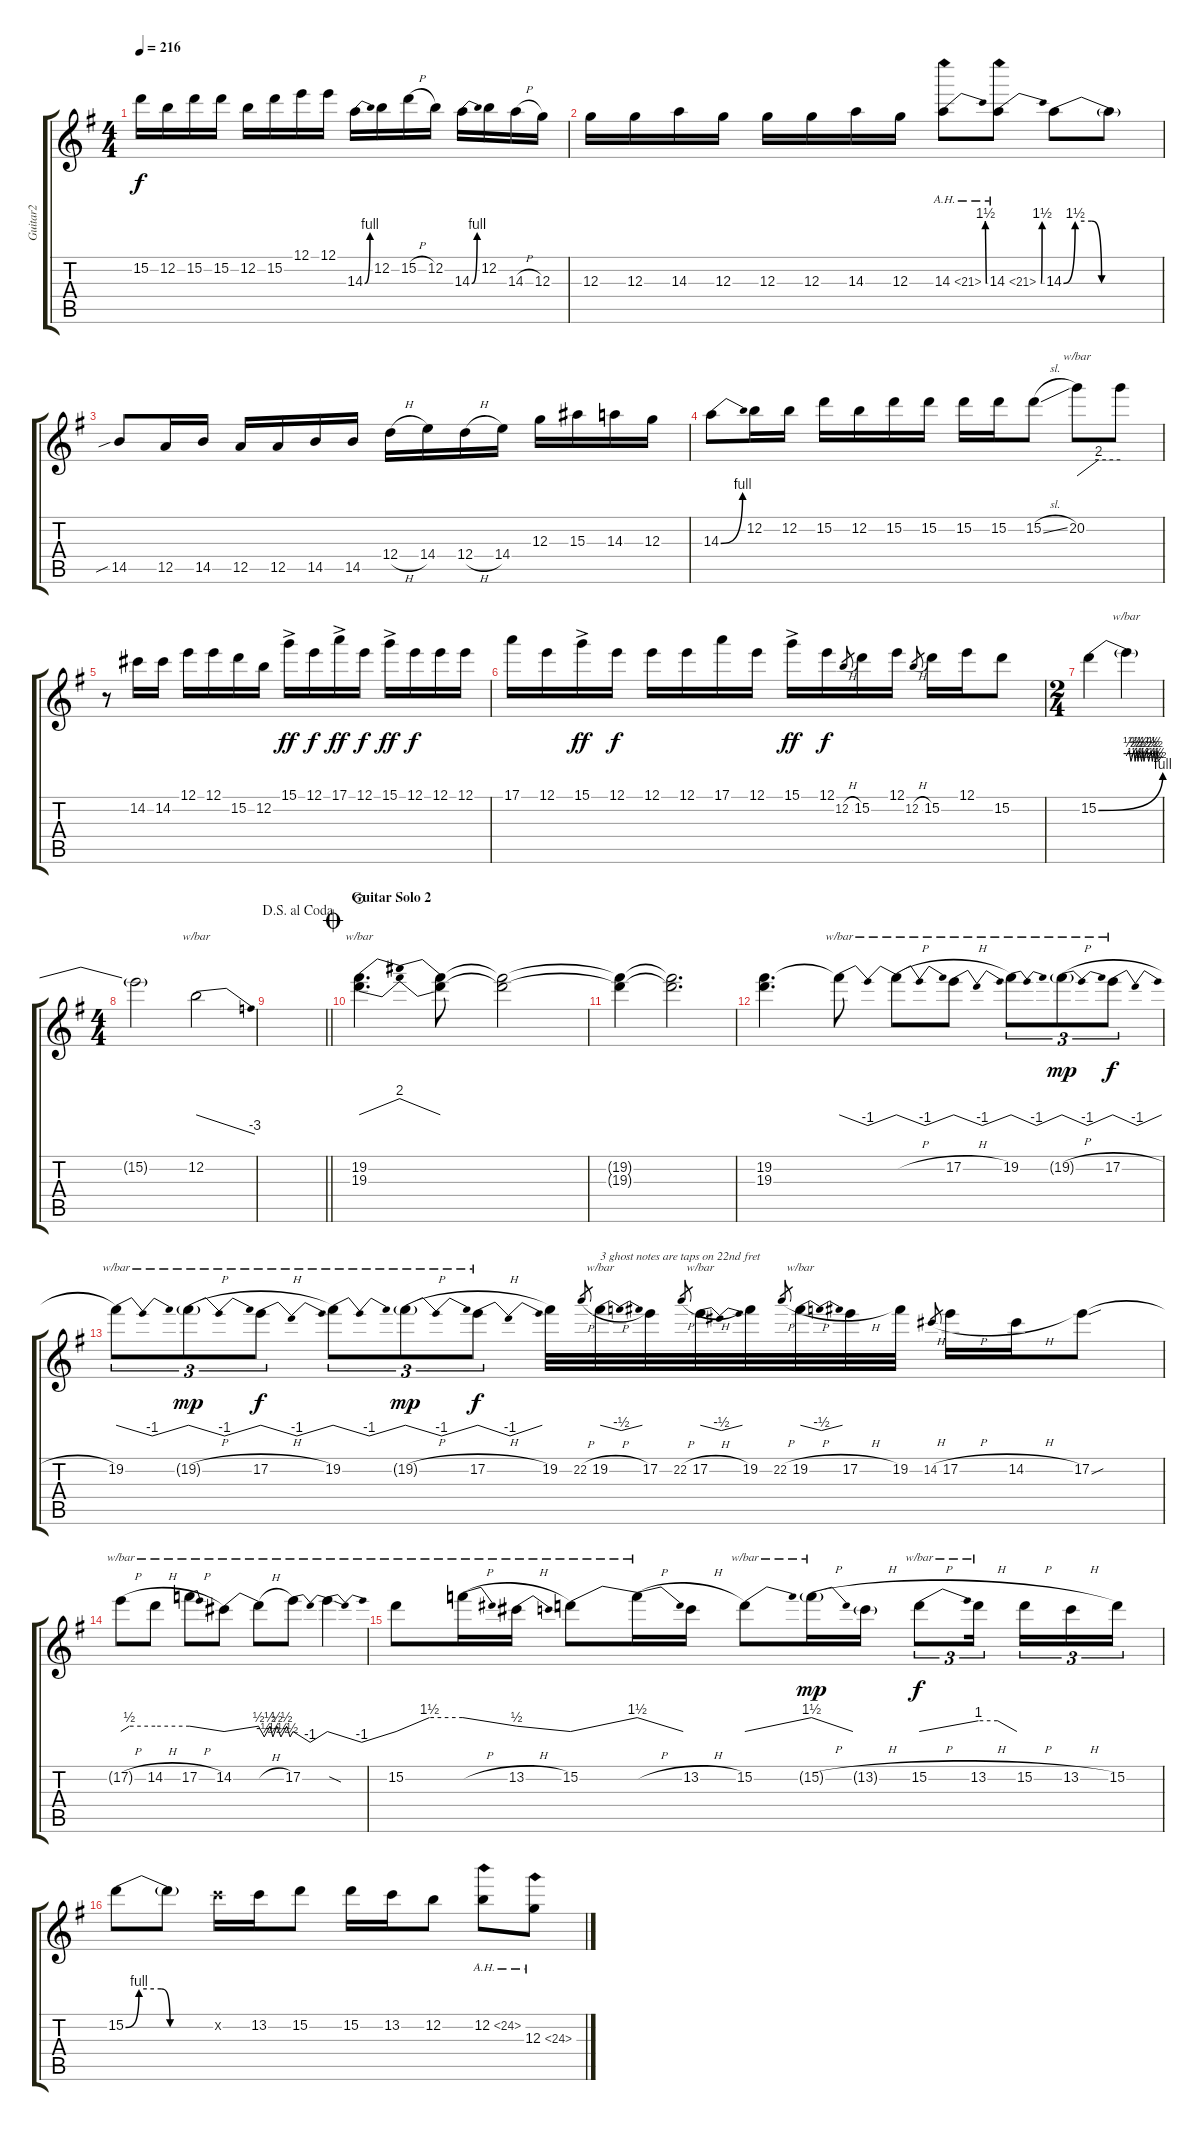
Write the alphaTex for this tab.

\track ("Guitar2" "Guitar2") {instrument distortionguitar}
\staff {score tabs}
\tuning (E4 B3 G3 D3 A2 E2) {hide}
\ts (4 4)
\tempo 216
\clef g2
\ks eminor
15.2.16{dy f} 12.2.16 15.2.16 15.2.16 12.2.16 15.2.16 12.1.16 12.1.16 14.3{be (bend 0 0 60 4)}.16 12.2.16 15.2{h}.16 12.2.16 14.3{be (bend 0 0 60 4)}.16 12.2.16 14.3{h}.16 12.3.16 |
12.3.16 12.3.16 14.3.16 12.3.16 12.3.16 12.3.16 14.3.16 12.3.16 14.3{be (bend 0 0 60 6) ah 7}.8 14.3{be (bend 0 0 60 6) ah 7}.8 14.3{be (custom 0 0 7 6 17 6 23 0 60 0)}.8 14.3{t}.8 |
14.5{sib}.8 12.5.16 14.5.16 12.5.16 12.5.16 14.5.16 14.5.16 12.4{h}.16 14.4.16 12.4{h}.16 14.4.16 12.3.16 15.3.16 14.3.16 12.3.16 |
14.3{be (bend 0 0 60 4)}.8 12.2.16 12.2.16 15.2.16 12.2.16 15.2.16 15.2.16 15.2.16 15.2.16 15.2{sl}.8 20.2.8{tbe (custom default 0 0 30 8 60 8)} 20.2{t}.8 |
r.8 14.2.16 14.2.16 12.1.16 12.1.16 15.2.16 12.2.16 15.1{ac}.16{dy ff} 12.1.16{dy f} 17.1{ac}.16{dy ff} 12.1.16{dy f} 15.1{ac}.16{dy ff} 12.1.16{dy f} 12.1.16 12.1.16 |
17.1.16 12.1.16 15.1{ac}.16{dy ff} 12.1.16{dy f} 12.1.16 12.1.16 17.1.16 12.1.16 15.1{ac}.16{dy ff} 12.1.16{dy f} 12.2{h}.8{gr} 15.2.16 12.1.16 12.2{h}.8{gr} 15.2.16 12.1.16 15.2.8 |
\ts (2 4)
15.2{be (bend 0 0 60 4)}.4 15.2{t}.4{tbe (custom default 0 0 5 2 8 -2 13 2 15 -2 18 2 20 -2 22 2 26 -2 28 2 30 -2 34 2 38 -2 42 2 44 -2 47 2 49 -2 52 2 54 -2 60 0)} |
\ts (4 4)
15.2{t}.2 12.2.2{tbe (dive default 0 0 60 -12)} |
\jump dalsegnoalcoda
\barLineRight lightlight
|
\section ("" "Guitar Solo 2")
\jump coda
(19.2 19.3).4{d tbe (dip default 0 0 12 8 41 8 60 0) volume 15 waho} (19.2{t} 19.3{t}).8 (19.2{t} 19.3{t}).2 |
(19.2{t} 19.3{t}).4 (19.2{t} 19.3{t}).2{d} |
(19.2 19.3).4{d} 19.2{t}.8{tbe (dip default 0 0 30 -4 60 0)} 19.2{h t}.8{tbe (dip default 0 0 30 -4 60 0)} 17.2{h}.8{tbe (dip default 0 0 30 -4 60 0)} 19.2.8{tu (3 2) tbe (dip default 0 0 30 -4 60 0)} 19.2{h g}.8{tu (3 2) tbe (dip default 0 0 30 -4 60 0) dy mp} 17.2{h}.8{tu (3 2) tbe (dip default 0 0 30 -4 60 0) dy f} |
19.2.8{tu (3 2) tbe (dip default 0 0 30 -4 60 0)} 19.2{h g}.8{tu (3 2) tbe (dip default 0 0 30 -4 60 0) dy mp} 17.2{h}.8{tu (3 2) tbe (dip default 0 0 30 -4 60 0) dy f} 19.2.8{tu (3 2) tbe (dip default 0 0 30 -4 60 0)} 19.2{h g}.8{tu (3 2) tbe (dip default 0 0 30 -4 60 0) dy mp} 17.2{h}.8{tu (3 2) tbe (dip default 0 0 30 -4 60 0) dy f} 19.2.32 22.2{h}.8{gr} 19.2{h}.32{tbe (dip default 0 0 30 -2 60 0) txt "3 ghost notes are taps on 22nd fret"} 17.2.32 22.2{h}.8{gr} 17.2{h}.32{tbe (dip default 0 0 30 -2 60 0)} 19.2.32 22.2{h}.8{gr} 19.2{h}.32{tbe (dip default 0 0 30 -2 60 0)} 17.2{h}.32 19.2.32 14.2{h}.8{gr} 17.2{h}.16 14.2{h}.16 17.2{sou}.8 |
17.2{h t}.8{tbe (custom default 0 0 15 2 60 2)} 14.2{h}.8{tbe (hold default 0 2 60 2)} 17.2{h}.8{tbe (dive default 0 2 60 0)} 14.2.8{tbe (dive default 0 0 60 2)} 14.2{h t}.8{tbe (custom default 0 2 10 -2 20 2 25 -2 32 2 39 -2 49 2 55 -2 60 0)} 17.2.8{tbe (dip default 0 0 30 -4 60 0)} 17.2{sod t}.4{tbe (dip default 0 0 30 -4 60 0)} |
15.2.8{tbe (custom default 0 0 30 6 60 6)} 15.2{h t}.16{tbe (dive default 0 6 60 2)} 13.2{h}.16{tbe (dive default 0 2 60 0)} 15.2.8{tbe (dive default 0 0 60 6)} 15.2{h t}.16{tbe (dive default 0 6 60 0)} 13.2{h}.16 15.2.8{tbe (dive default 0 0 60 6)} 15.2{h g}.16{tbe (dive default 0 6 60 0) dy mp} 13.2{h g}.16 15.2{h}.8{tu (3 2) tbe (dive default 0 0 60 4) dy f} 13.2{h}.16{tu (3 2) tbe (custom default 0 4 30 4 60 0) beam splitsecondary} 15.2{h}.16{tu (3 2)} 13.2{h}.16{tu (3 2)} 15.2.16{tu (3 2)} |
15.2{be (custom 0 0 9 4 24 4 30 0 60 0)}.8 15.2{t}.8 13.2{x}.16 13.2.16 15.2.8 15.2.16 13.2.16 12.2.8 12.2{ah 12}.8 12.3{ah 12}.8
